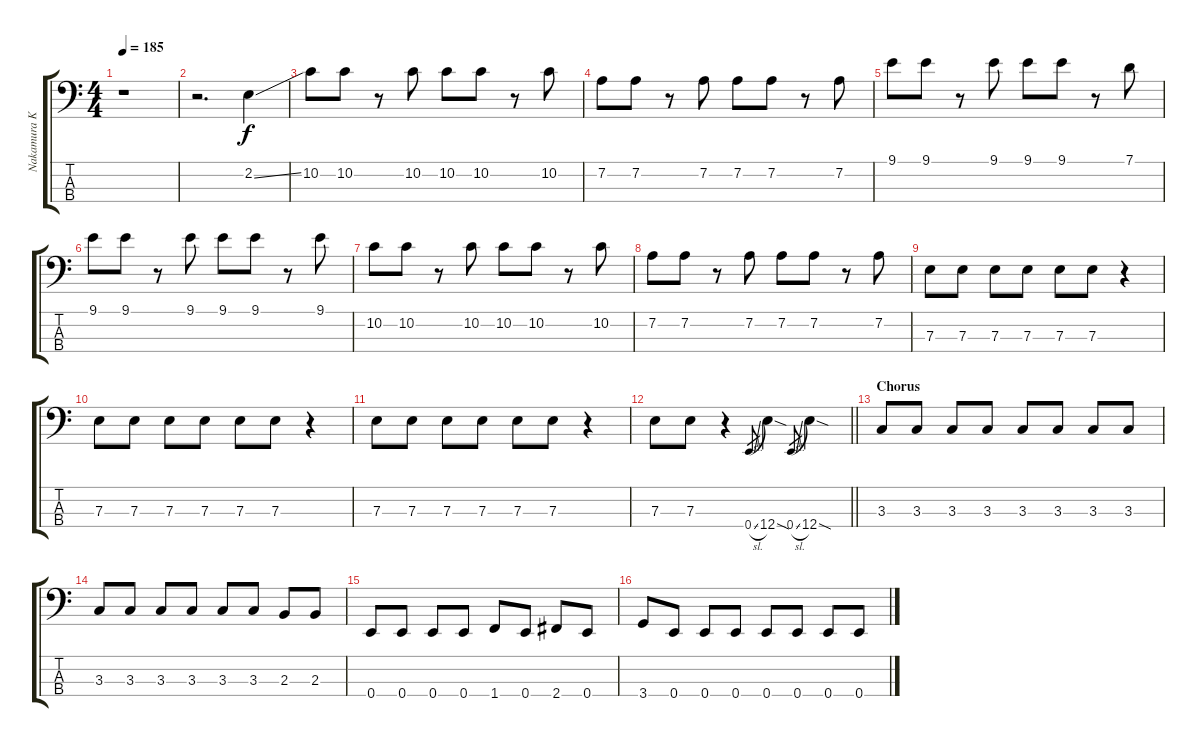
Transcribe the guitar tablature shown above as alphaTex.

\track ("Nakamura Kazuhiko" "Nakamura K") {instrument electricbasspick}
\staff {score tabs}
\tuning (G2 D2 A1 E1) {hide}
\ts (4 4)
\tempo 185
\clef f4
\ks c
r.1{dy f} |
r.2{d} 2.2{ss}.4 |
10.2.8 10.2.8 r.8 10.2.8 10.2.8 10.2.8 r.8 10.2.8 |
7.2.8 7.2.8 r.8 7.2.8 7.2.8 7.2.8 r.8 7.2.8 |
9.1.8 9.1.8 r.8 9.1.8 9.1.8 9.1.8 r.8 7.1.8 |
9.1.8 9.1.8 r.8 9.1.8 9.1.8 9.1.8 r.8 9.1.8 |
10.2.8 10.2.8 r.8 10.2.8 10.2.8 10.2.8 r.8 10.2.8 |
7.2.8 7.2.8 r.8 7.2.8 7.2.8 7.2.8 r.8 7.2.8 |
7.3.8 7.3.8 7.3.8 7.3.8 7.3.8 7.3.8 r.4 |
7.3.8 7.3.8 7.3.8 7.3.8 7.3.8 7.3.8 r.4 |
7.3.8 7.3.8 7.3.8 7.3.8 7.3.8 7.3.8 r.4 |
\barLineRight lightlight
7.3.8 7.3.8 r.4 0.4{sl}.8{gr} 12.4{sod}.4 0.4{sl}.8{gr} 12.4{sod}.4 |
\section ("" "Chorus")
3.3.8 3.3.8 3.3.8 3.3.8 3.3.8 3.3.8 3.3.8 3.3.8 |
3.3.8 3.3.8 3.3.8 3.3.8 3.3.8 3.3.8 2.3.8 2.3.8 |
0.4.8 0.4.8 0.4.8 0.4.8 1.4.8 0.4.8 2.4.8 0.4.8 |
3.4.8 0.4.8 0.4.8 0.4.8 0.4.8 0.4.8 0.4.8 0.4.8
